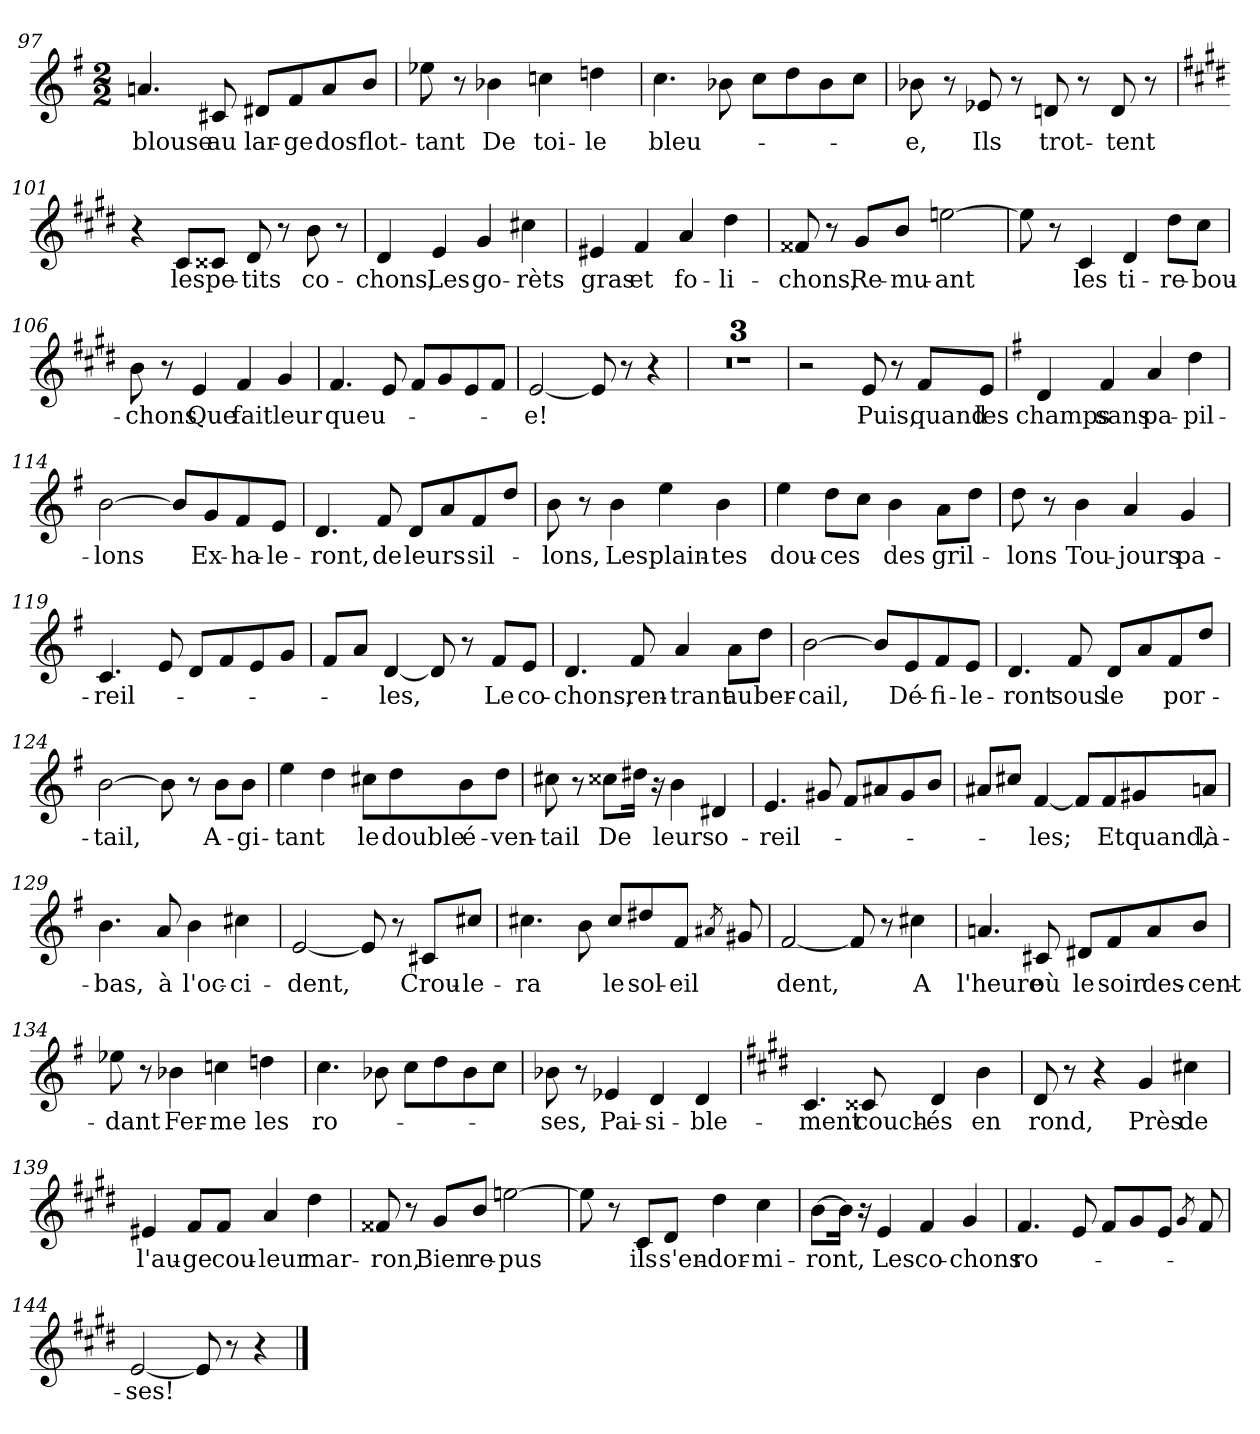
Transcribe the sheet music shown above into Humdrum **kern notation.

**kern	**text
*part1	*part1
*staff1	*staff1
*clefG2	*
*k[f#]	*
*M2/2	*
=97	=97
!	!LO:LY:b
4.an/	blouse
!	!LO:LY:b
8c#X/	au
!	!LO:LY:b
8d#X/L	lar-
!	!LO:LY:b
8f#/	-ge
!	!LO:LY:b
8a/	dos
!	!LO:LY:b
8b/J	flot-
!!LO:LB:g=z
=98	=98
!	!LO:LY:b
8ee-X\	-tant
8r	.
!	!LO:LY:b
4b-X\	De
!	!LO:LY:b
4ccn\	toi-
!	!LO:LY:b
4ddn\	-le
=99	=99
!	!LO:LY:b
4.cc\	bleu-
8b-X\	.
8cc\L	.
8dd\	.
8b-\	.
8cc\J	.
=100	=100
!	!LO:LY:b
8b-X\	-e,
8r	.
!	!LO:LY:b
8e-X/	Ils
8r	.
!	!LO:LY:b
8dn/	trot-
8r	.
!	!LO:LY:b
8d/	-tent
8r	.
=101	=101
*k[f#c#g#d#]	*
4r	.
!	!LO:LY:b
8c#/L	les
!	!LO:LY:b
8c##X/J	pe-
!	!LO:LY:b
8d#/	-tits
8r	.
!	!LO:LY:b
8b\	co-
8r	.
=102	=102
!	!LO:LY:b
4d#/	-chons,
!	!LO:LY:b
4e/	Les
!	!LO:LY:b
4g#/	go-
!	!LO:LY:b
4cc#X\	-rèts
=103	=103
!	!LO:LY:b
4e#X/	gras
!	!LO:LY:b
4f#/	et
!	!LO:LY:b
4a/	fo-
!	!LO:LY:b
4dd#\	-li-
!!LO:LB:g=z
=104	=104
!	!LO:LY:b
8f##X/	-chons,
8r	.
!	!LO:LY:b
8g#/L	Re-
!	!LO:LY:b
8b/J	-mu-
!	!LO:LY:b
[2een\	-ant
=105	=105
8ee\]	.
8r	.
!	!LO:LY:b
4c#/	les
!	!LO:LY:b
4d#/	ti-
!	!LO:LY:b
8dd#\L	-re-
!	!LO:LY:b
8cc#\J	-bou-
=106	=106
!	!LO:LY:b
8b\	-chons
8r	.
!	!LO:LY:b
4e/	Que
!	!LO:LY:b
4f#/	fait
!	!LO:LY:b
4g#/	leur
=107	=107
!	!LO:LY:b
4.f#/	queu-
8e/	.
8f#/L	.
8g#/	.
8e/	.
8f#/J	.
=108	=108
!	!LO:LY:b
[2e/	-e!
8e/]	.
8r	.
4r	.
=109	=109
1r	.
=110	=110
1r	.
=111	=111
1r	.
!!LO:LB:g=z
=112	=112
2r	.
!	!LO:LY:b
8e/	Puis,
8r	.
!	!LO:LY:b
8f#/L	quand
!	!LO:LY:b
8e/J	les
=113	=113
*k[f#]	*
!	!LO:LY:b
4d/	champs
!	!LO:LY:b
4f#/	sans
!	!LO:LY:b
4a/	pa-
!	!LO:LY:b
4dd\	-pil-
=114	=114
!	!LO:LY:b
[2b\	-lons
8b/L]	.
!	!LO:LY:b
8g/	Ex-
!	!LO:LY:b
8f#/	-ha-
!	!LO:LY:b
8e/J	-le-
=115	=115
!	!LO:LY:b
4.d/	-ront,
!	!LO:LY:b
8f#/	de
!	!LO:LY:b
8d/L	leurs
8a/	.
!	!LO:LY:b
8f#/	sil-
8dd/J	.
=116	=116
!	!LO:LY:b
8b\	-lons,
8r	.
!	!LO:LY:b
4b\	Les
!	!LO:LY:b
4ee\	plain-
!	!LO:LY:b
4b\	-tes
=117	=117
!	!LO:LY:b
4ee\	dou-
!	!LO:LY:b
8dd\L	-ces
8cc\J	.
!	!LO:LY:b
4b\	des
!	!LO:LY:b
8a\L	gril-
8dd\J	.
!!LO:LB:g=z
=118	=118
!	!LO:LY:b
8dd\	-lons
8r	.
!	!LO:LY:b
4b\	Tou-
!	!LO:LY:b
4a/	-jours
!	!LO:LY:b
4g/	pa-
=119	=119
!	!LO:LY:b
4.c/	-reil-
8e/	.
8d/L	.
8f#/	.
8e/	.
8g/J	.
=120	=120
8f#/L	.
8a/J	.
!	!LO:LY:b
[4d/	-les,
8d/]	.
8r	.
!	!LO:LY:b
8f#/L	Le
!	!LO:LY:b
8e/J	co-
=121	=121
!	!LO:LY:b
4.d/	-chons,
!	!LO:LY:b
8f#/	ren-
!	!LO:LY:b
4a/	-trant
!	!LO:LY:b
8a\L	au
!	!LO:LY:b
8dd\J	ber-
=122	=122
!	!LO:LY:b
[2b\	-cail,
8b/L]	.
!	!LO:LY:b
8e/	Dé-
!	!LO:LY:b
8f#/	-fi-
!	!LO:LY:b
8e/J	-le-
=123	=123
!	!LO:LY:b
4.d/	-ront
!	!LO:LY:b
8f#/	sous
!	!LO:LY:b
8d/L	le
8a/	.
!	!LO:LY:b
8f#/	por-
8dd/J	.
!!LO:LB:g=z
=124	=124
!	!LO:LY:b
[2b\	-tail,
8b\]	.
8r	.
!	!LO:LY:b
8b\L	A-
!	!LO:LY:b
8b\J	-gi-
=125	=125
!	!LO:LY:b
4ee\	-tant
4dd\	.
!	!LO:LY:b
8cc#X\L	le
!	!LO:LY:b
8dd\	double
!	!LO:LY:b
8b\	é-
!	!LO:LY:b
8dd\J	-ven-
=126	=126
!	!LO:LY:b
8cc#X\	-tail
8r	.
!	!LO:LY:b
8cc##X\L	De
16dd#X\Jk	.
16r	.
!	!LO:LY:b
4b\	leurs
!	!LO:LY:b
4d#X/	o-
=127	=127
!	!LO:LY:b
4.e/	-reil-
8g#X/	.
8f#/L	.
8a#X/	.
8g#/	.
8b/J	.
=128	=128
8a#X/L	.
8cc#X/J	.
!	!LO:LY:b
[4f#/	-les;
8f#/L]	.
!	!LO:LY:b
8f#/	Et
!	!LO:LY:b
8g#X/	quand,
!	!LO:LY:b
8an/J	là-
=129	=129
!	!LO:LY:b
4.b\	-bas,
!	!LO:LY:b
8a/	à
!	!LO:LY:b
4b\	l'oc-
!	!LO:LY:b
4cc#X\	-ci-
!!LO:PB:g=z
=130	=130
!	!LO:LY:b
[2e/	-dent,
8e/]	.
8r	.
!	!LO:LY:b
8c#X/L	Crou-
!	!LO:LY:b
8cc#X/J	-le-
=131	=131
!	!LO:LY:b
4.cc#X\	-ra
8b\	.
!	!LO:LY:b
8cc#/L	le
!	!LO:LY:b
8dd#X/	sol-
!	!LO:LY:b
8f#/J	-eil
8qa#X/	.
8g#X/	.
=132	=132
!	!LO:LY:b
[2f#/	-dent,
8f#/]	.
8r	.
!	!LO:LY:b
4cc#X\	A
=133	=133
!	!LO:LY:b
4.an/	l'heure
!	!LO:LY:b
8c#X/	où
!	!LO:LY:b
8d#X/L	le
!	!LO:LY:b
8f#/	soir
!	!LO:LY:b
8a/	des-
!	!LO:LY:b
8b/J	-cent-
=134	=134
!	!LO:LY:b
8ee-X\	-dant
8r	.
!	!LO:LY:b
4b-X\	Fer-
!	!LO:LY:b
4ccn\	-me
!	!LO:LY:b
4ddn\	les
=135	=135
!	!LO:LY:b
4.cc\	ro-
8b-X\	.
8cc\L	.
8dd\	.
8b-\	.
8cc\J	.
!!LO:LB:g=z
=136	=136
!	!LO:LY:b
8b-X\	-ses,
8r	.
!	!LO:LY:b
4e-X/	Pai-
!	!LO:LY:b
4d/	-si-
!	!LO:LY:b
4d/	-ble-
=137	=137
*k[f#c#g#d#]	*
!	!LO:LY:b
4.c#/	-ment
!	!LO:LY:b
8c##X/	couch-
!	!LO:LY:b
4d#/	-és
!	!LO:LY:b
4b\	en
=138	=138
!	!LO:LY:b
8d#/	rond,
8r	.
4r	.
!	!LO:LY:b
4g#/	Près
!	!LO:LY:b
4cc#X\	de
=139	=139
!	!LO:LY:b
4e#X/	l'au-
!	!LO:LY:b
8f#/L	-ge
!	!LO:LY:b
8f#/J	cou-
!	!LO:LY:b
4a/	-leur
!	!LO:LY:b
4dd#\	mar-
=140	=140
!	!LO:LY:b
8f##X/	-ron,
8r	.
!	!LO:LY:b
8g#/L	Bien
!	!LO:LY:b
8b/J	re-
!	!LO:LY:b
[2een\	-pus
=141	=141
8ee\]	.
8r	.
!	!LO:LY:b
8c#/L	ils
!	!LO:LY:b
8d#/J	s'en-
!	!LO:LY:b
4dd#\	-dor-
!	!LO:LY:b
4cc#\	-mi-
!!LO:LB:g=z
=142	=142
!	!LO:LY:b
[8b\L	-ront,
16b\Jk]	.
16r	.
!	!LO:LY:b
4e/	Les
!	!LO:LY:b
4f#/	co-
!	!LO:LY:b
4g#/	-chons
=143	=143
!	!LO:LY:b
4.f#/	ro-
8e/	.
8f#/L	.
8g#/	.
8e/J	.
8qg#/	.
8f#/	.
=144	=144
!	!LO:LY:b
[2e/	ses!
8e/]	.
8r	.
4r	.
==	==
*-	*-
